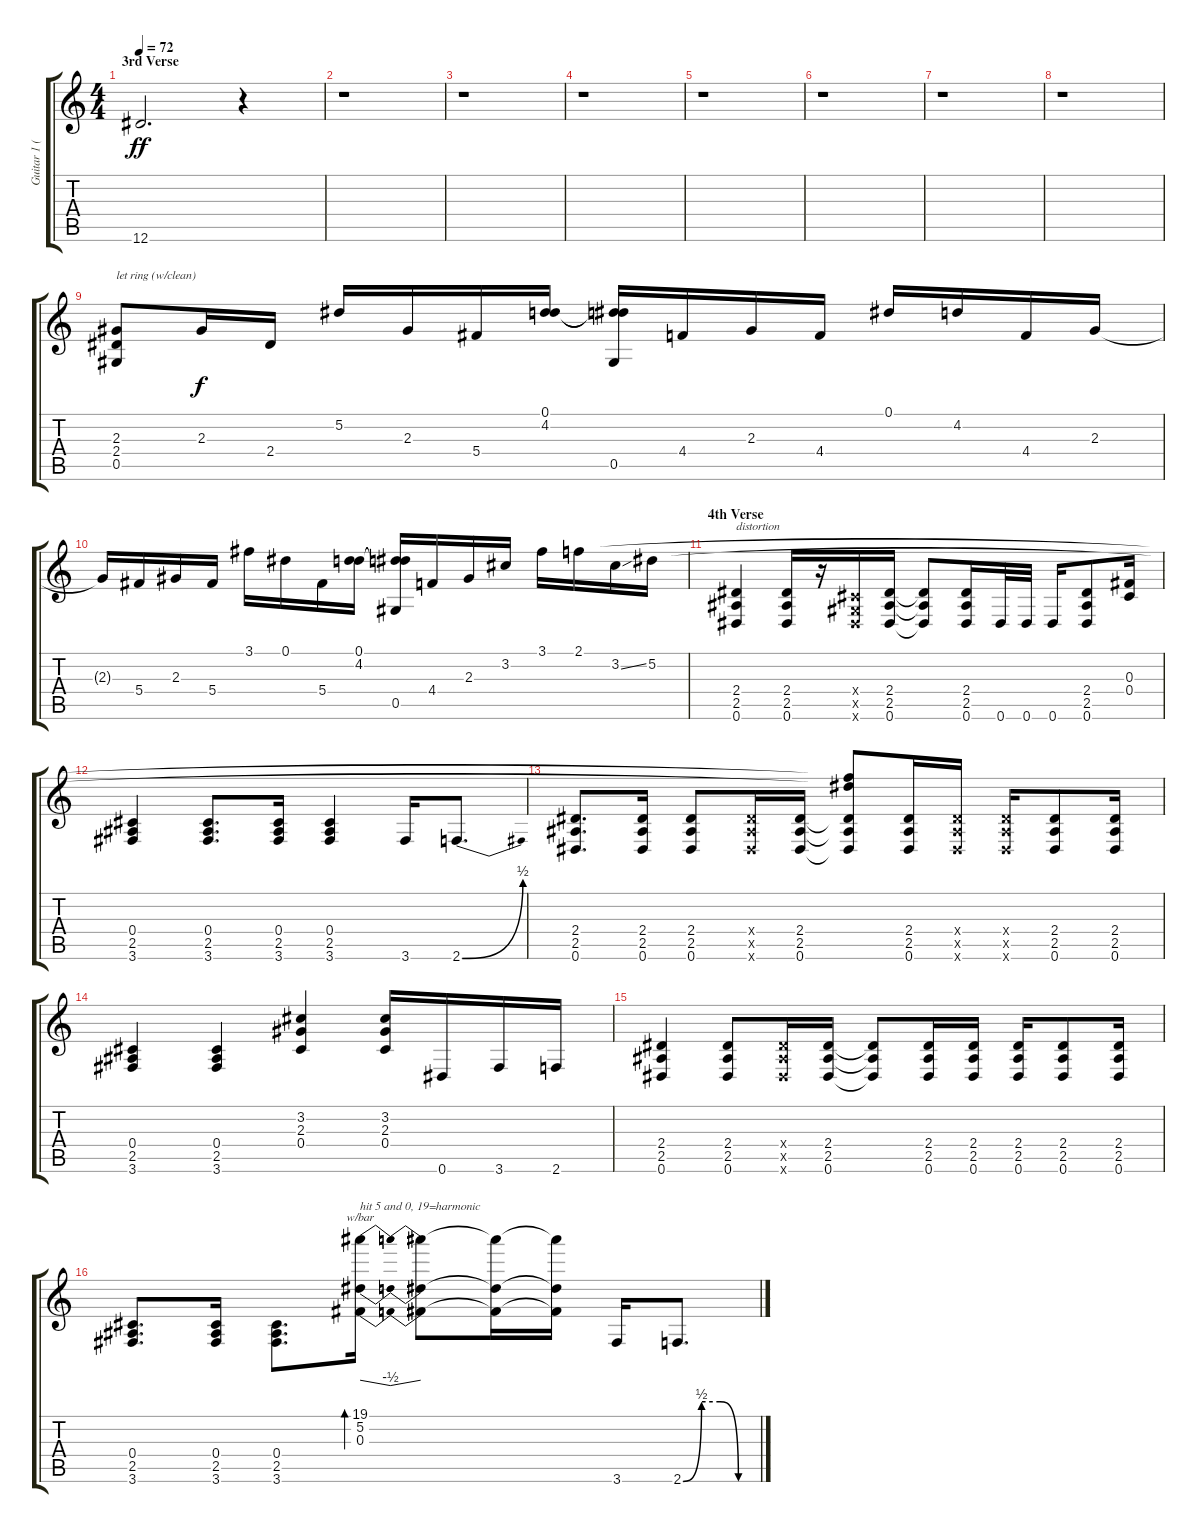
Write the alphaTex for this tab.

\track ("Guitar 1 (Slash)" "Guitar 1 (") {instrument distortionguitar}
\staff {score tabs}
\tuning (Eb4 Bb3 Gb3 Db3 Ab2 Eb2) {hide}
\ts (4 4)
\section ("" "3rd Verse")
\tempo 72
\clef g2
\ks c
12.6.2{d dy ff} r.4 |
r.1 |
r.1 |
r.1 |
r.1 |
r.1 |
r.1 |
r.1 |
(2.3 2.4 0.5).8{txt "let ring (w/clean)"} 2.3.16{dy f} 2.4.16 5.2.16 2.3.16 5.4.16 (0.1 4.2).16 (0.1{t} 4.2{t} 0.5).16 4.4.16 2.3.16 4.4.16 0.1.16 4.2.16 4.4.16 2.3.16 |
2.3{t}.16 5.4.16 2.3.16 5.4.16 3.1.16 0.1.16 5.4.16 (0.1 4.2).16 (0.1{t} 4.2{t} 0.5).16 4.4.16 2.3.16 3.2.16 3.1.16 2.1.16 3.2{ss}.16 5.2.16 |
\section ("" "4th Verse")
(2.4 2.5 0.6).4{txt "distortion"} (2.4 2.5 0.6).16 r.16 (0.4{x} 0.5{x} 0.6{x}).16 (2.4 2.5 0.6).16 (2.4{t} 2.5{t} 0.6{t}).8 (2.4 2.5 0.6).16 0.6.32 0.6.32 0.6.16 (2.4 2.5 0.6).8 (0.3 0.4).16 |
(0.4 2.5 3.6).4 (0.4 2.5 3.6).8{d} (0.4 2.5 3.6).16 (0.4 2.5 3.6).4 3.6.16 2.6{be (bend 0 0 60 2)}.8{d} |
(2.4 2.5 0.6).8{d} (2.4 2.5 0.6).16 (2.4 2.5 0.6).8 (2.4{x} 2.5{x} 0.6{x}).16 (2.4 2.5 0.6).16 (2.1{t} 5.2{t} 2.4{t} 2.5{t} 0.6{t}).8 (2.4 2.5 0.6).16 (2.4{x} 2.5{x} 0.6{x}).16 (2.4{x} 2.5{x} 0.6{x}).16 (2.4 2.5 0.6).8 (2.4 2.5 0.6).16 |
(0.4 2.5 3.6).4 (0.4 2.5 3.6).4 (3.2 2.3 0.4).4 (3.2 2.3 0.4).16 0.6.16 3.6.16 2.6.16 |
(2.4 2.5 0.6).4 (2.4 2.5 0.6).8 (2.4{x} 2.5{x} 0.6{x}).16 (2.4 2.5 0.6).16 (2.4{t} 2.5{t} 0.6{t}).8 (2.4 2.5 0.6).16 (2.4 2.5 0.6).16 (2.4 2.5 0.6).16 (2.4 2.5 0.6).8 (2.4 2.5 0.6).16 |
(0.4 2.5 3.6).8{d} (0.4 2.5 3.6).16 (0.4 2.5 3.6).8{d} (19.1 5.2 0.3).16{tbe (dip default 0 0 30 -2 60 0) bd 120 txt "hit 5 and 0, 19=harmonic"} (19.1{t} 5.2{t} 0.3{t}).8 (19.1{t} 5.2{t} 0.3{t}).16 (19.1{t} 5.2{t} 0.3{t}).16 3.6.16 2.6{be (custom 0 0 15 2 30 2 45 0 60 0)}.8{d}
